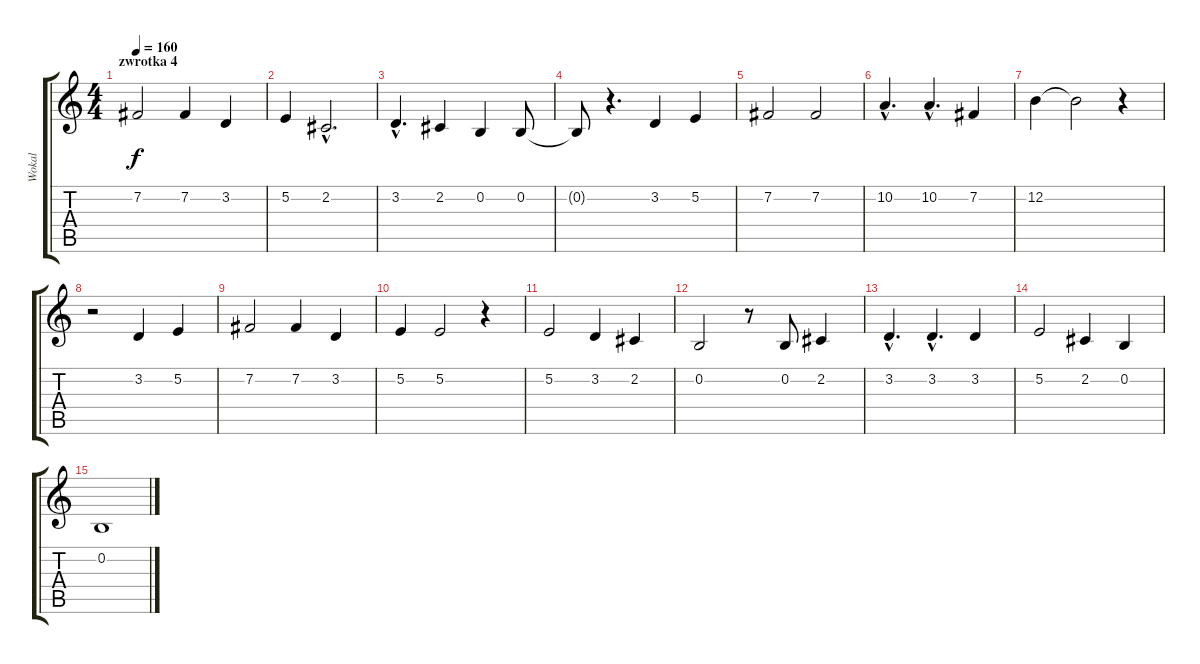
\track ("Wokal" "Wokal") {instrument voiceoohs}
\staff {score tabs}
\tuning (E4 B3 G3 D3 A2 E2) {hide}
\ts (4 4)
\section ("" "zwrotka 4")
\tempo 160
\clef g2
\ks c
7.2.2{dy f} 7.2.4 3.2.4 |
5.2.4 2.2{hac}.2{d} |
3.2{hac}.4{d} 2.2.4 0.2.4 0.2.8 |
0.2{t}.8 r.4{d} 3.2.4 5.2.4 |
7.2.2 7.2.2 |
10.2{hac}.4{d} 10.2{hac}.4{d} 7.2.4 |
12.2.4 12.2{t}.2 r.4 |
r.2 3.2.4 5.2.4 |
7.2.2 7.2.4 3.2.4 |
5.2.4 5.2.2 r.4 |
5.2.2 3.2.4 2.2.4 |
0.2.2 r.8 0.2.8 2.2.4 |
3.2{hac}.4{d} 3.2{hac}.4{d} 3.2.4 |
5.2.2 2.2.4 0.2.4 |
0.2.1
